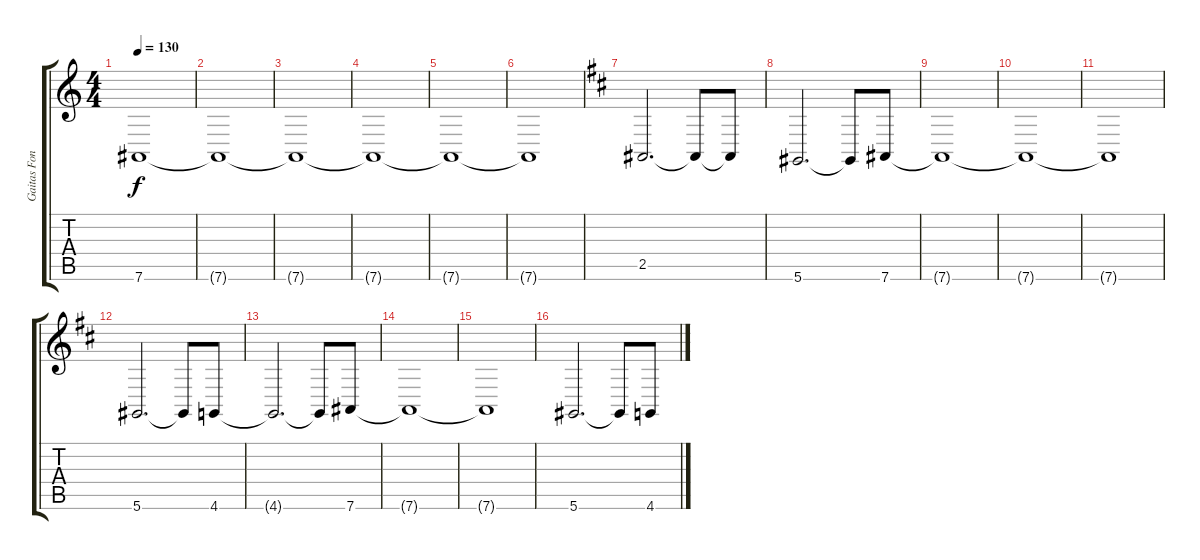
\track ("Gaitas Fondo" "Gaitas Fon") {instrument bagpipe}
\staff {score tabs}
\tuning (Eb4 Bb3 Gb3 Db3 Ab2 Eb2) {hide}
\ts (4 4)
\tempo 130
\clef g2
\ks c
7.6{t}.1{dy f} |
7.6{t}.1 |
7.6{t}.1 |
7.6{t}.1 |
7.6{t}.1 |
7.6{t}.1 |
\ks d
2.5.2{d} 2.5{t}.8 2.5{t}.8 |
5.6.2{d} 5.6{t}.8 7.6.8 |
7.6{t}.1 |
7.6{t}.1 |
7.6{t}.1 |
5.6.2{d} 5.6{t}.8 4.6.8 |
4.6{t}.2{d} 4.6{t}.8 7.6.8 |
7.6{t}.1 |
7.6{t}.1 |
5.6.2{d} 5.6{t}.8 4.6.8
